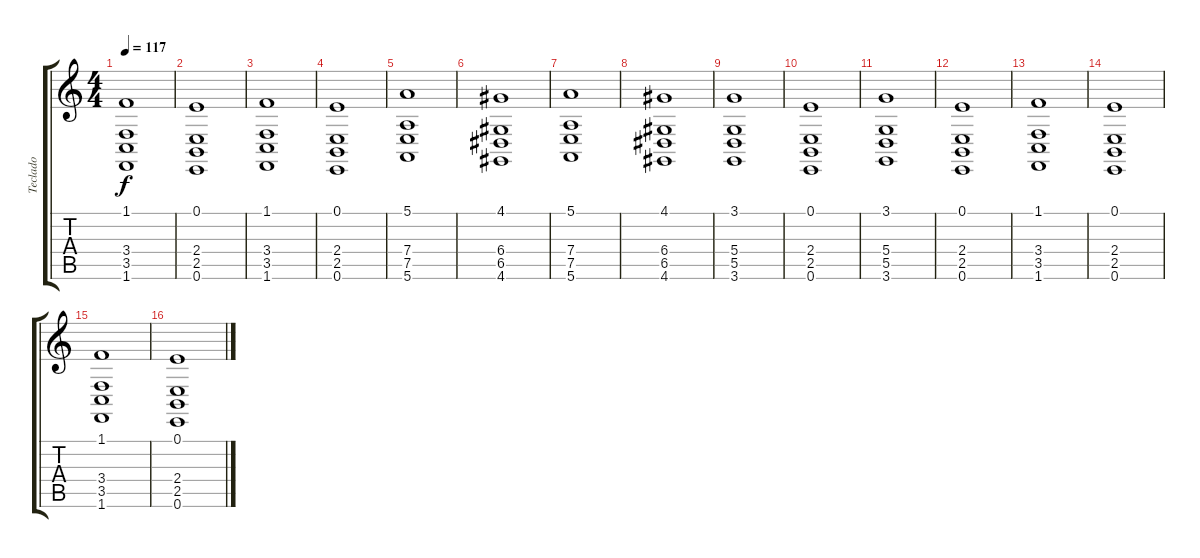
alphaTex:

\track ("Teclado" "Teclado") {instrument stringensemble1}
\staff {score tabs}
\tuning (E4 B3 G3 D3 A2 E2) {hide}
\ts (4 4)
\tempo 117
\clef g2
\ks c
(1.1 3.4 3.5 1.6).1{dy f} |
(0.1 2.4 2.5 0.6).1 |
(1.1 3.4 3.5 1.6).1 |
(0.1 2.4 2.5 0.6).1 |
(5.1 7.4 7.5 5.6).1 |
(4.1 6.4 6.5 4.6).1 |
(5.1 7.4 7.5 5.6).1 |
(4.1 6.4 6.5 4.6).1 |
(3.1 5.4 5.5 3.6).1 |
(0.1 2.4 2.5 0.6).1 |
(3.1 5.4 5.5 3.6).1 |
(0.1 2.4 2.5 0.6).1 |
(1.1 3.4 3.5 1.6).1 |
(0.1 2.4 2.5 0.6).1 |
(1.1 3.4 3.5 1.6).1 |
(0.1 2.4 2.5 0.6).1
